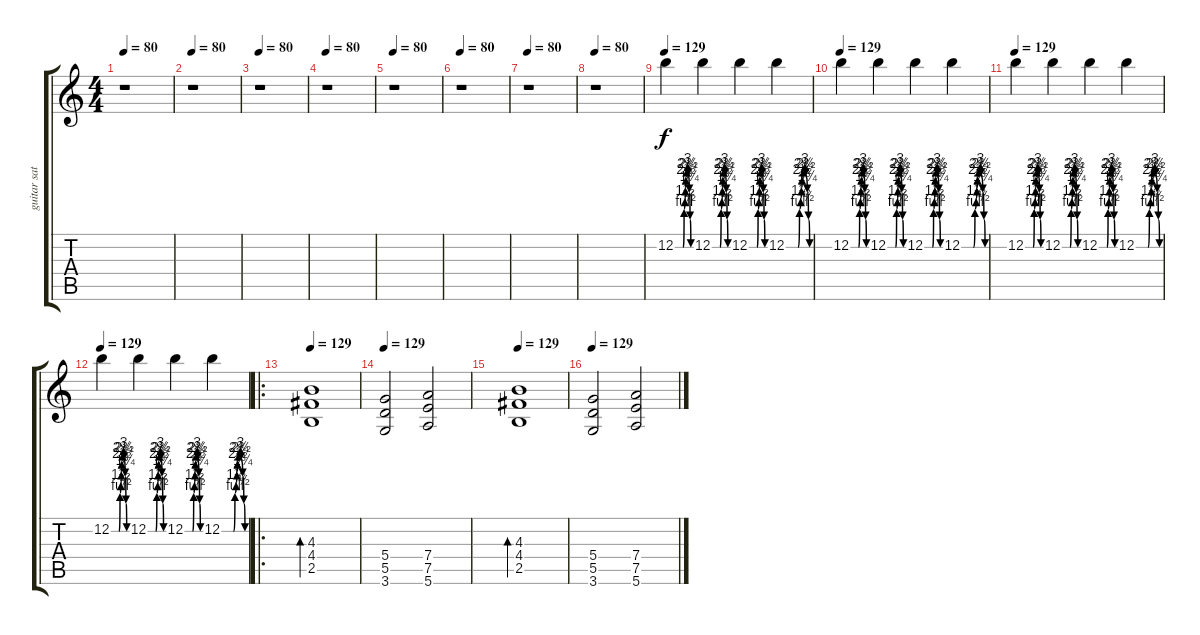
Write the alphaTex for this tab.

\track ("guitar sat" "guitar sat") {instrument distortionguitar}
\staff {score tabs}
\tuning (E4 B3 G3 D3 A2 E2) {hide}
\ts (4 4)
\tempo 80
\clef g2
\ks c
r.1{dy f} |
\tempo 80
r.1 |
\tempo 80
r.1 |
\tempo 80
r.1 |
\tempo 80
r.1 |
\tempo 80
r.1 |
\tempo 80
r.1 |
\tempo 80
r.1 |
\tempo 129
12.2{be (custom 0 0 30 0 34 4 37 6 39 8 41 10 44 11 46 11 48 12 50 10 54 7 57 2 60 0)}.4 12.2{be (custom 0 0 30 0 34 4 37 6 39 8 41 10 44 11 46 11 48 12 50 10 54 7 57 2 60 0)}.4 12.2{be (custom 0 0 30 0 34 4 37 6 39 8 41 10 44 11 46 11 48 12 50 10 54 7 57 2 60 0)}.4 12.2{be (custom 0 0 30 0 34 4 37 6 39 8 41 10 44 11 46 11 48 12 50 10 54 7 57 2 60 0)}.4 |
\tempo 129
12.2{be (custom 0 0 30 0 34 4 37 6 39 8 41 10 44 11 46 11 48 12 50 10 54 7 57 2 60 0)}.4 12.2{be (custom 0 0 30 0 34 4 37 6 39 8 41 10 44 11 46 11 48 12 50 10 54 7 57 2 60 0)}.4 12.2{be (custom 0 0 30 0 34 4 37 6 39 8 41 10 44 11 46 11 48 12 50 10 54 7 57 2 60 0)}.4 12.2{be (custom 0 0 30 0 34 4 37 6 39 8 41 10 44 11 46 11 48 12 50 10 54 7 57 2 60 0)}.4 |
\tempo 129
12.2{be (custom 0 0 30 0 34 4 37 6 39 8 41 10 44 11 46 11 48 12 50 10 54 7 57 2 60 0)}.4 12.2{be (custom 0 0 30 0 34 4 37 6 39 8 41 10 44 11 46 11 48 12 50 10 54 7 57 2 60 0)}.4 12.2{be (custom 0 0 30 0 34 4 37 6 39 8 41 10 44 11 46 11 48 12 50 10 54 7 57 2 60 0)}.4 12.2{be (custom 0 0 30 0 34 4 37 6 39 8 41 10 44 11 46 11 48 12 50 10 54 7 57 2 60 0)}.4 |
\tempo 129
12.2{be (custom 0 0 30 0 34 4 37 6 39 8 41 10 44 11 46 11 48 12 50 10 54 7 57 2 60 0)}.4 12.2{be (custom 0 0 30 0 34 4 37 6 39 8 41 10 44 11 46 11 48 12 50 10 54 7 57 2 60 0)}.4 12.2{be (custom 0 0 30 0 34 4 37 6 39 8 41 10 44 11 46 11 48 12 50 10 54 7 57 2 60 0)}.4 12.2{be (custom 0 0 30 0 34 4 37 6 39 8 41 10 44 11 46 11 48 12 50 10 54 7 57 2 60 0)}.4 |
\ro
\tempo 129
(4.3 4.4 2.5).1{bd 240} |
\tempo 129
(5.4 5.5 3.6).2 (7.4 7.5 5.6).2 |
\tempo 129
(4.3 4.4 2.5).1{bd 240} |
\tempo 129
(5.4 5.5 3.6).2 (7.4 7.5 5.6).2
